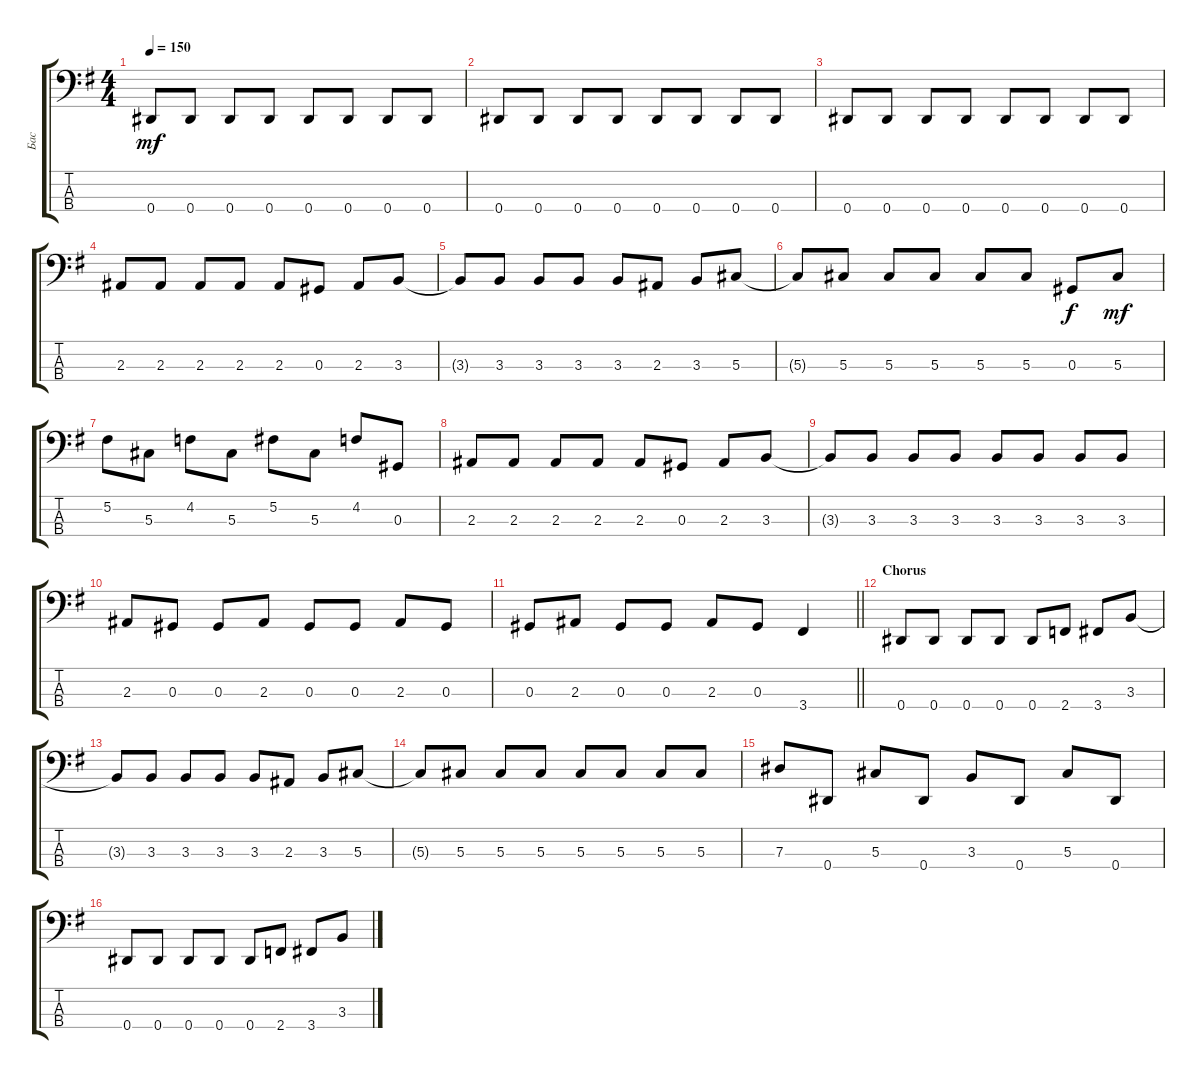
\track ("Бас" "Бас") {instrument fretlessbass}
\staff {score tabs}
\tuning (Gb2 Db2 Ab1 Eb1) {hide}
\ts (4 4)
\tempo 150
\clef f4
\ks eminor
0.4.8{dy mf} 0.4.8 0.4.8 0.4.8 0.4.8 0.4.8 0.4.8 0.4.8 |
0.4.8 0.4.8 0.4.8 0.4.8 0.4.8 0.4.8 0.4.8 0.4.8 |
0.4.8 0.4.8 0.4.8 0.4.8 0.4.8 0.4.8 0.4.8 0.4.8 |
2.3.8 2.3.8 2.3.8 2.3.8 2.3.8 0.3.8 2.3.8 3.3.8 |
3.3{t}.8 3.3.8 3.3.8 3.3.8 3.3.8 2.3.8 3.3.8 5.3.8 |
5.3{t}.8 5.3.8 5.3.8 5.3.8 5.3.8 5.3.8 0.3.8{dy f} 5.3.8{dy mf} |
5.2.8 5.3.8 4.2.8 5.3.8 5.2.8 5.3.8 4.2.8 0.3.8 |
2.3.8 2.3.8 2.3.8 2.3.8 2.3.8 0.3.8 2.3.8 3.3.8 |
3.3{t}.8 3.3.8 3.3.8 3.3.8 3.3.8 3.3.8 3.3.8 3.3.8 |
2.3.8 0.3.8 0.3.8 2.3.8 0.3.8 0.3.8 2.3.8 0.3.8 |
\barLineRight lightlight
0.3.8 2.3.8 0.3.8 0.3.8 2.3.8 0.3.8 3.4.4 |
\section ("" "Chorus")
0.4.8 0.4.8 0.4.8 0.4.8 0.4.8 2.4.8 3.4.8 3.3.8 |
3.3{t}.8 3.3.8 3.3.8 3.3.8 3.3.8 2.3.8 3.3.8 5.3.8 |
5.3{t}.8 5.3.8 5.3.8 5.3.8 5.3.8 5.3.8 5.3.8 5.3.8 |
7.3.8 0.4.8 5.3.8 0.4.8 3.3.8 0.4.8 5.3.8 0.4.8 |
0.4.8 0.4.8 0.4.8 0.4.8 0.4.8 2.4.8 3.4.8 3.3.8
